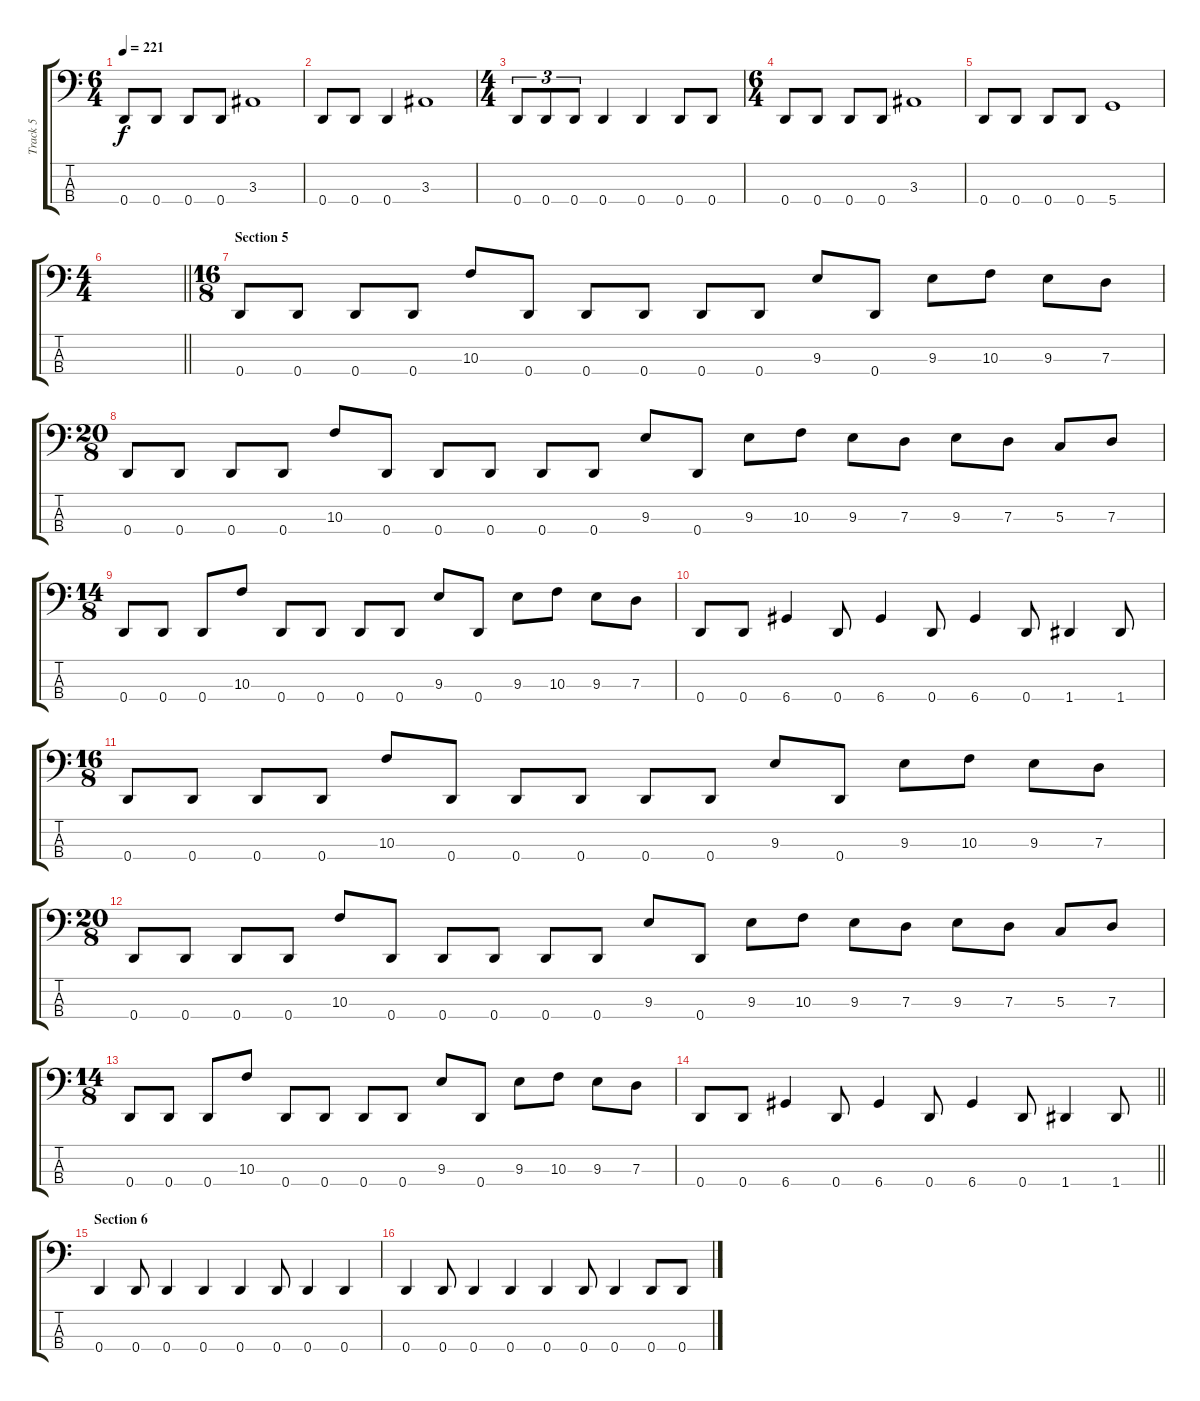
\track ("Track 5" "Track 5") {instrument electricbassfinger}
\staff {score tabs}
\tuning (F2 C2 G1 D1) {hide}
\ts (6 4)
\tempo 221
\clef f4
\ks c
0.4.8{dy f} 0.4.8 0.4.8 0.4.8 3.3.1 |
0.4.8 0.4.8 0.4.4 3.3.1 |
\ts (4 4)
0.4.8{tu (3 2)} 0.4.8{tu (3 2)} 0.4.8{tu (3 2)} 0.4.4 0.4.4 0.4.8 0.4.8 |
\ts (6 4)
0.4.8 0.4.8 0.4.8 0.4.8 3.3.1 |
0.4.8 0.4.8 0.4.8 0.4.8 5.4.1 |
\ts (4 4)
\barLineRight lightlight
|
\ts (16 8)
\section ("" "Section 5")
0.4.8 0.4.8 0.4.8 0.4.8 10.3.8 0.4.8 0.4.8 0.4.8 0.4.8 0.4.8 9.3.8 0.4.8 9.3.8 10.3.8 9.3.8 7.3.8 |
\ts (20 8)
0.4.8 0.4.8 0.4.8 0.4.8 10.3.8 0.4.8 0.4.8 0.4.8 0.4.8 0.4.8 9.3.8 0.4.8 9.3.8 10.3.8 9.3.8 7.3.8 9.3.8 7.3.8 5.3.8 7.3.8 |
\ts (14 8)
0.4.8 0.4.8 0.4.8 10.3.8 0.4.8 0.4.8 0.4.8 0.4.8 9.3.8 0.4.8 9.3.8 10.3.8 9.3.8 7.3.8 |
0.4.8 0.4.8 6.4.4 0.4.8 6.4.4 0.4.8 6.4.4 0.4.8 1.4.4 1.4.8 |
\ts (16 8)
0.4.8 0.4.8 0.4.8 0.4.8 10.3.8 0.4.8 0.4.8 0.4.8 0.4.8 0.4.8 9.3.8 0.4.8 9.3.8 10.3.8 9.3.8 7.3.8 |
\ts (20 8)
0.4.8 0.4.8 0.4.8 0.4.8 10.3.8 0.4.8 0.4.8 0.4.8 0.4.8 0.4.8 9.3.8 0.4.8 9.3.8 10.3.8 9.3.8 7.3.8 9.3.8 7.3.8 5.3.8 7.3.8 |
\ts (14 8)
0.4.8 0.4.8 0.4.8 10.3.8 0.4.8 0.4.8 0.4.8 0.4.8 9.3.8 0.4.8 9.3.8 10.3.8 9.3.8 7.3.8 |
\barLineRight lightlight
0.4.8 0.4.8 6.4.4 0.4.8 6.4.4 0.4.8 6.4.4 0.4.8 1.4.4 1.4.8 |
\section ("" "Section 6")
0.4.4 0.4.8 0.4.4 0.4.4 0.4.4 0.4.8 0.4.4 0.4.4 |
0.4.4 0.4.8 0.4.4 0.4.4 0.4.4 0.4.8 0.4.4 0.4.8 0.4.8
